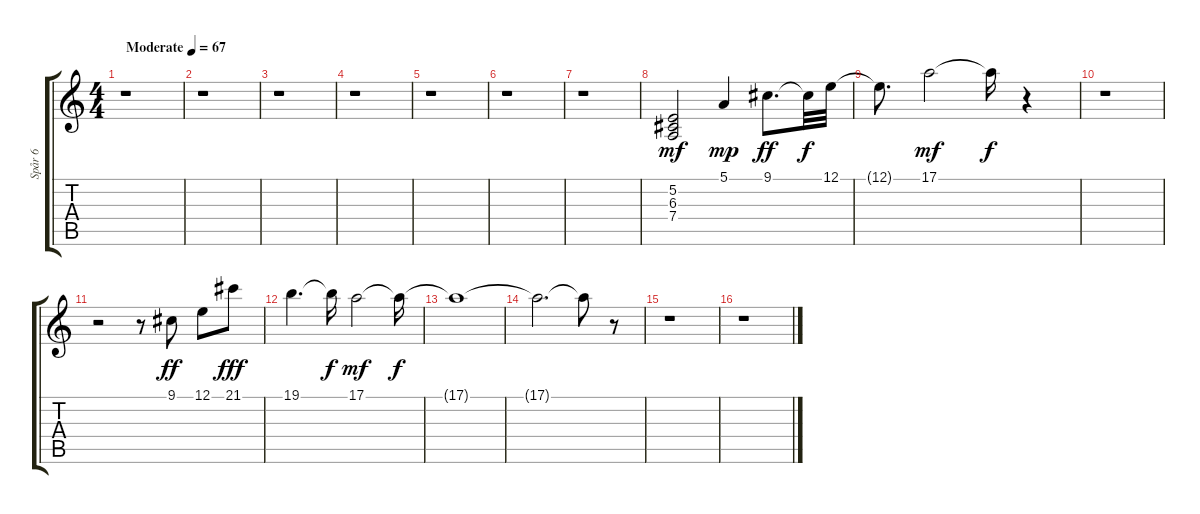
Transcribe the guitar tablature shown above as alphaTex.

\track ("Spår 6" "Spår 6") {instrument stringensemble2}
\staff {score tabs}
\tuning (E4 B3 G3 D3 A2 E2) {hide}
\ts (4 4)
\tempo (67 "Moderate")
\clef g2
\ks c
r.1{dy mf instrument stringensemble2} |
r.1 |
r.1 |
r.1 |
r.1 |
r.1 |
r.1 |
(5.2 6.3 7.4).2{volume 2} 5.1.4{dy mp volume 5} 9.1.8{d dy ff volume 6} 9.1{t}.32{dy f} 12.1.32{volume 8} |
12.1{t}.8{d} 17.1.2{dy mf volume 10} 17.1{t}.16{dy f} r.4 |
r.1 |
r.2 r.8 9.1.8{dy ff volume 12} 12.1.8 21.1.8{dy fff} |
19.1.4{d} 19.1{t}.16{dy f} 17.1.2{dy mf} 17.1{t}.16{dy f} |
17.1{t}.1 |
17.1{t}.2{d} 17.1{t}.8 r.8 |
r.1 |
r.1
